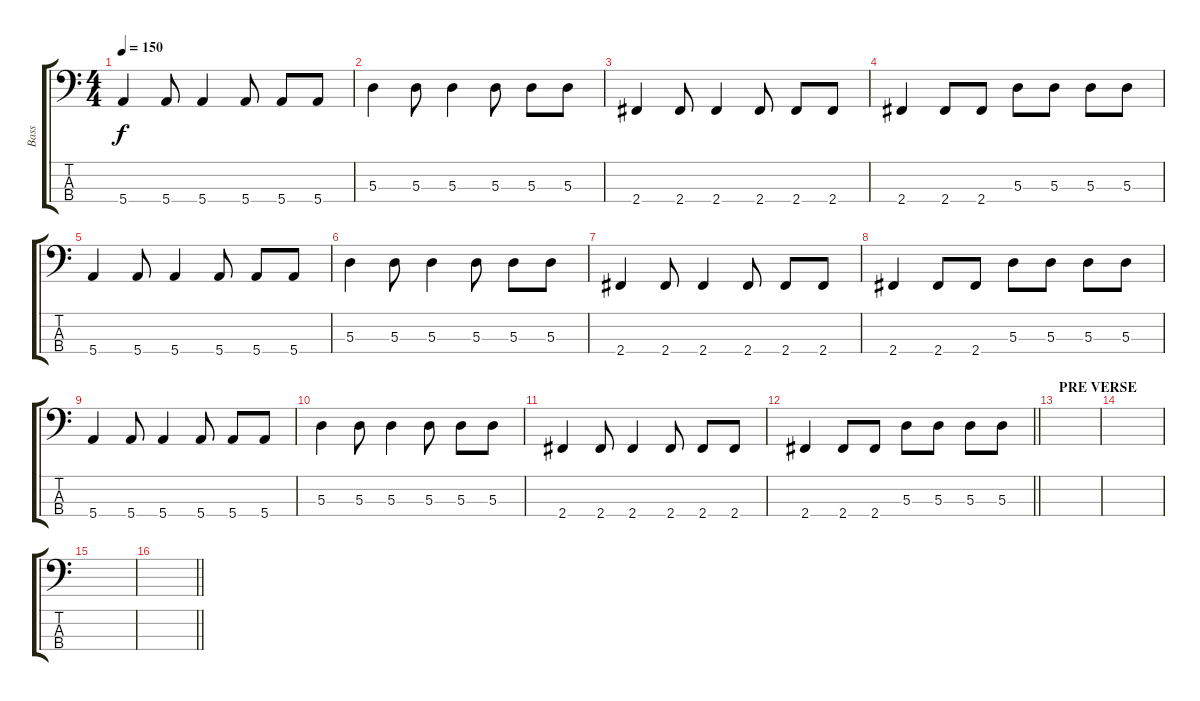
\track ("Bass" "Bass") {instrument electricbassfinger}
\staff {score tabs}
\tuning (G2 D2 A1 E1) {hide}
\ts (4 4)
\tempo 150
\clef f4
\ks c
5.4.4{dy f} 5.4.8 5.4.4 5.4.8 5.4.8 5.4.8 |
5.3.4 5.3.8 5.3.4 5.3.8 5.3.8 5.3.8 |
2.4.4 2.4.8 2.4.4 2.4.8 2.4.8 2.4.8 |
2.4.4 2.4.8 2.4.8 5.3.8 5.3.8 5.3.8 5.3.8 |
5.4.4 5.4.8 5.4.4 5.4.8 5.4.8 5.4.8 |
5.3.4 5.3.8 5.3.4 5.3.8 5.3.8 5.3.8 |
2.4.4 2.4.8 2.4.4 2.4.8 2.4.8 2.4.8 |
2.4.4 2.4.8 2.4.8 5.3.8 5.3.8 5.3.8 5.3.8 |
5.4.4 5.4.8 5.4.4 5.4.8 5.4.8 5.4.8 |
5.3.4 5.3.8 5.3.4 5.3.8 5.3.8 5.3.8 |
2.4.4 2.4.8 2.4.4 2.4.8 2.4.8 2.4.8 |
\barLineRight lightlight
2.4.4 2.4.8 2.4.8 5.3.8 5.3.8 5.3.8 5.3.8 |
\section ("" "PRE VERSE")
|
|
|
\barLineRight lightlight
